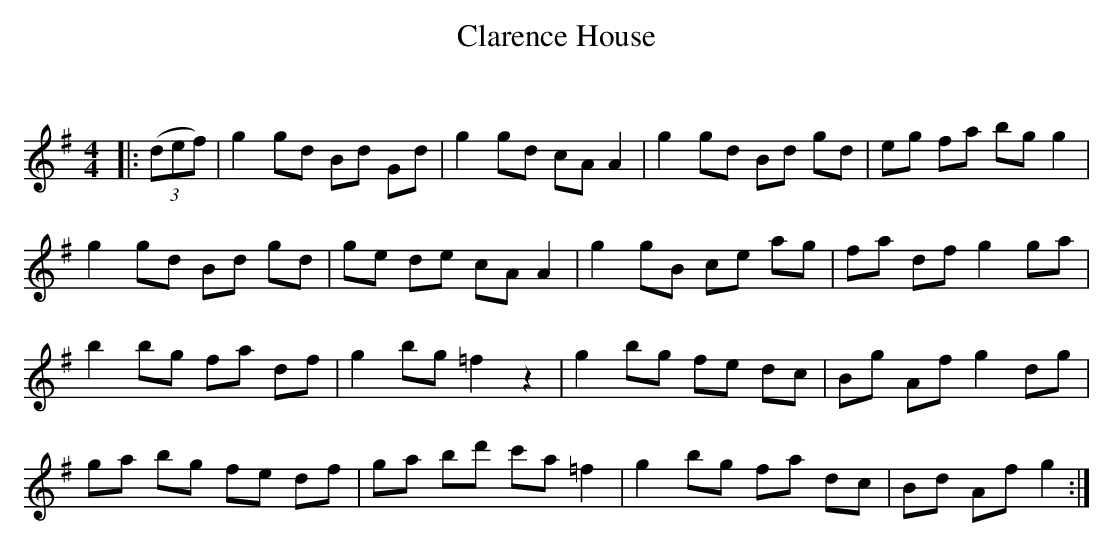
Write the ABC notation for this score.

X:1
T: Clarence House
C:
Q: 232
K:G
M:4/4
L:1/8
|:((3def)|g2 gd Bd Gd|g2 gd cA A2|g2 gd Bd gd|eg fa bg g2|
g2 gd Bd gd|ge de cA A2|g2 gB ce ag|fa df g2 ga|
b2 bg fa df|g2 bg =f2 z2|g2 bg fe dc|Bg Af g2 dg|
ga bg fe df|ga bd' c'a =f2|g2 bg fa dc|Bd Af g2:|
